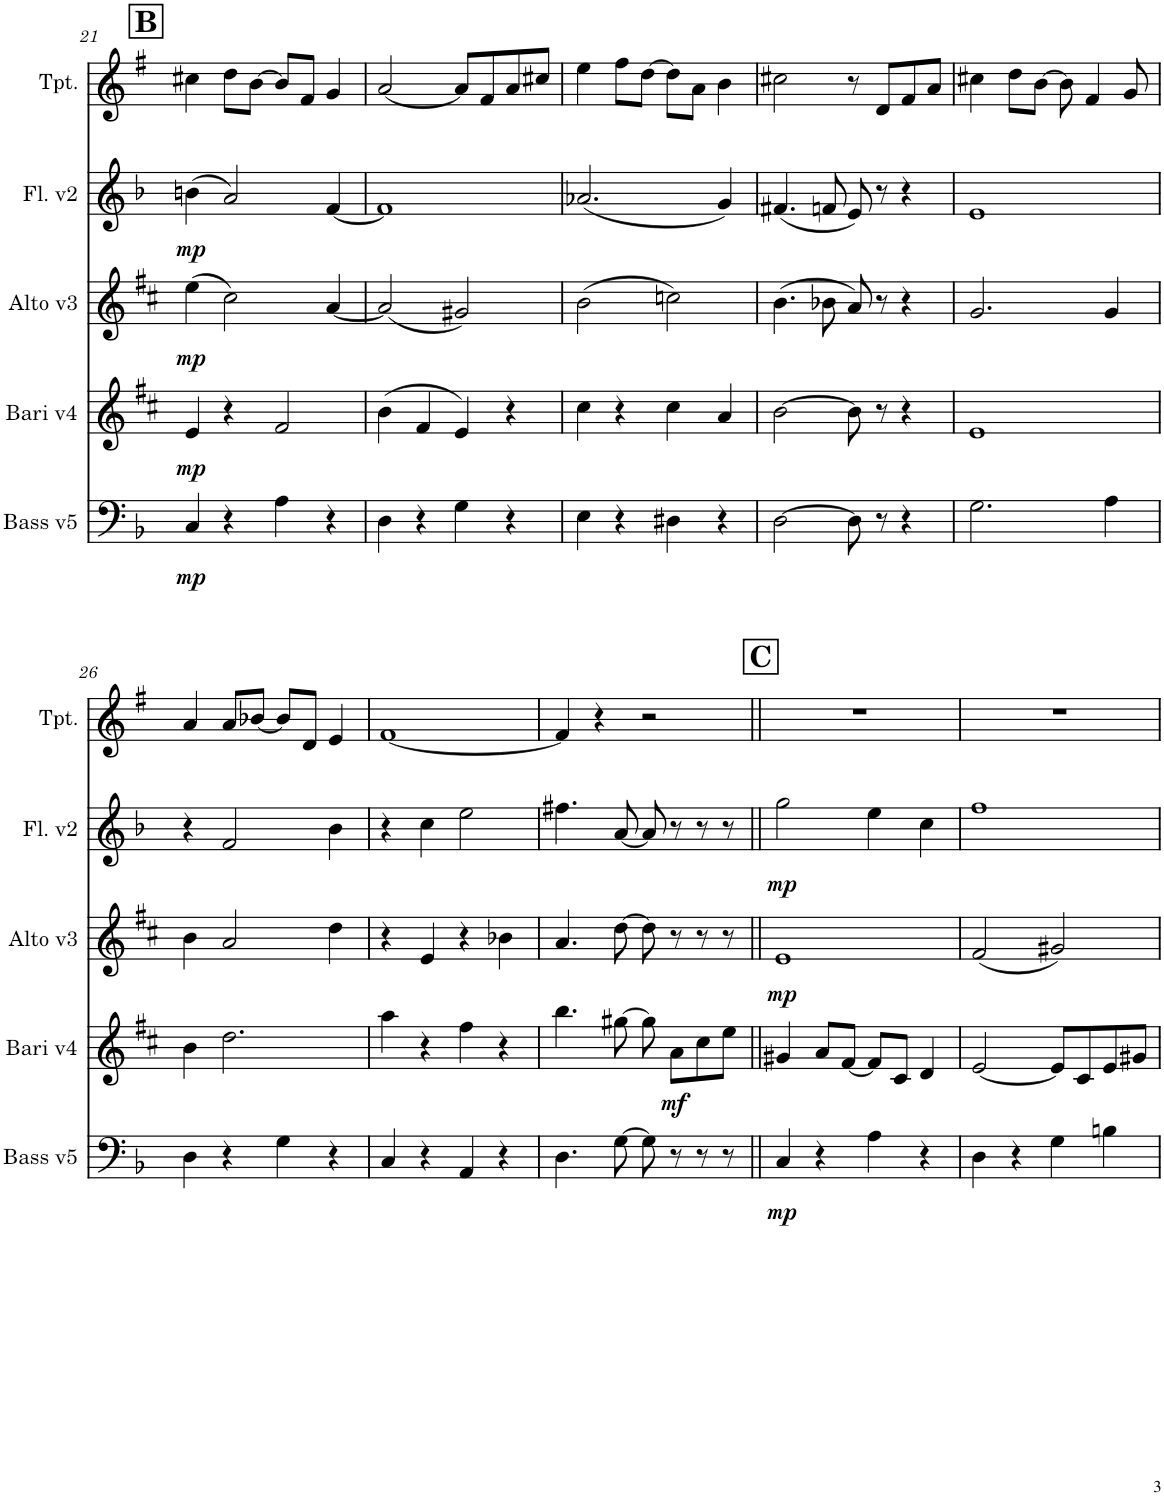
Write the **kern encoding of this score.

**kern	**dynam	**kern	**dynam	**kern	**dynam	**kern	**dynam	**kern
*part5	*part5	*part4	*part4	*part3	*part3	*part2	*part2	*part1
*staff5	*staff5	*staff4	*staff4	*staff3	*staff3	*staff2	*staff2	*staff1
*I"Bass v5	*	*I"Bari v4	*	*I"Alto v3	*	*I"Flute v2	*	*I"Trumpet v1
*I'Bass v5	*	*I'Bari v4	*	*I'Alto v3	*	*I'Fl. v2	*	*I'Tpt.
!!LO:PB:g=z
*clefF4	*	*clefG2	*	*clefG2	*	*clefG2	*	*clefG2
*Trd7c12	*	*Trd12c21	*	*Trd5c9	*	*	*	*Trd1c2
*k[b-]	*	*k[f#c#]	*	*k[f#c#]	*	*k[b-]	*	*k[f#]
*M4/4	*	*M4/4	*	*M4/4	*	*M4/4	*	*M4/4
!!LO:REH:place=s1:a:B:cj:fs=14:t=B
=21	=21	=21	=21	=21	=21	=21	=21	=21
!	!LO:DY:b	!	!LO:DY:b	!	!LO:DY:b	!	!LO:DY:b	!
4C/	mp	4e/	mp	(4ee\	mp	(4bn\	mp	4cc#X\
4r	.	4r	.	2cc#\)	.	2a/)	.	8dd\L
.	.	.	.	.	.	.	.	[8b\J
4A\	.	2f#/	.	.	.	.	.	8b/L]
.	.	.	.	.	.	.	.	8f#/J
4r	.	.	.	[4a/	.	[4f/	.	4g/
=22	=22	=22	=22	=22	=22	=22	=22	=22
4D\	.	(4b\	.	(2a/]	.	1f]	.	[2a/
4r	.	4f#/	.	.	.	.	.	.
4G\	.	4e/)	.	2g#X/)	.	.	.	8a/L]
.	.	.	.	.	.	.	.	8f#/
4r	.	4r	.	.	.	.	.	8a/
.	.	.	.	.	.	.	.	8cc#X/J
=23	=23	=23	=23	=23	=23	=23	=23	=23
4E\	.	4cc#\	.	(2b\	.	(2.a-X/	.	4ee\
4r	.	4r	.	.	.	.	.	8ff#\L
.	.	.	.	.	.	.	.	[8dd\J
4D#X\	.	4cc#\	.	2ccn\)	.	.	.	8dd\L]
.	.	.	.	.	.	.	.	8a\J
4r	.	4a/	.	.	.	4g/)	.	4b\
=24	=24	=24	=24	=24	=24	=24	=24	=24
[2D\	.	[2b\	.	(4.b\	.	(4.f#X/	.	2cc#X\
.	.	.	.	8b-X\	.	8fn/	.	.
8D\]	.	8b\]	.	8a/)	.	8e/)	.	8r
8r	.	8r	.	8r	.	8r	.	8d/L
4r	.	4r	.	4r	.	4r	.	8f#/
.	.	.	.	.	.	.	.	8a/J
=25	=25	=25	=25	=25	=25	=25	=25	=25
2.G\	.	1e	.	2.g/	.	1e	.	4cc#X\
.	.	.	.	.	.	.	.	8dd\L
.	.	.	.	.	.	.	.	[8b\J
.	.	.	.	.	.	.	.	8b\]
.	.	.	.	.	.	.	.	4f#/
4A\	.	.	.	4g/	.	.	.	.
.	.	.	.	.	.	.	.	8g/
!!LO:LB:g=z
=26	=26	=26	=26	=26	=26	=26	=26	=26
4D\	.	4b\	.	4b\	.	4r	.	4a/
4r	.	2.dd\	.	2a/	.	2f/	.	8a/L
.	.	.	.	.	.	.	.	[8b-X/J
4G\	.	.	.	.	.	.	.	8b-/L]
.	.	.	.	.	.	.	.	8d/J
4r	.	.	.	4dd\	.	4b-\	.	4e/
=27	=27	=27	=27	=27	=27	=27	=27	=27
4C/	.	4aa\	.	4r	.	4r	.	[1f#
4r	.	4r	.	4e/	.	4cc\	.	.
4AA/	.	4ff#\	.	4r	.	2ee\	.	.
4r	.	4r	.	4b-X\	.	.	.	.
=28	=28	=28	=28	=28	=28	=28	=28	=28
4.D\	.	4.bb\	.	4.a/	.	4.ff#X\	.	4f#/]
.	.	.	.	.	.	.	.	4r
[8G\	.	[8gg#X\	.	[8dd\	.	[8a/	.	.
8G\]	.	8gg#\]	.	8dd\]	.	8a/]	.	2r
!	!	!	!LO:DY:b	!	!	!	!	!
8r	.	8a\L	mf	8r	.	8r	.	.
8r	.	8cc#\	.	8r	.	8r	.	.
8r	.	8ee\J	.	8r	.	8r	.	.
!!LO:REH:place=s1:a:B:cj:fs=14:t=C
=29||	=29||	=29||	=29||	=29||	=29||	=29||	=29||	=29||
!	!LO:DY:b	!	!	!	!LO:DY:b	!	!LO:DY:b	!
4C/	mp	4g#X/	.	1e	mp	2gg\	mp	1r
4r	.	8a/L	.	.	.	.	.	.
.	.	[8f#/J	.	.	.	.	.	.
4A\	.	8f#/L]	.	.	.	4ee\	.	.
.	.	8c#/J	.	.	.	.	.	.
4r	.	4d/	.	.	.	4cc\	.	.
=30	=30	=30	=30	=30	=30	=30	=30	=30
4D\	.	[2e/	.	(2f#/	.	1ff	.	1r
4r	.	.	.	.	.	.	.	.
4G\	.	8e/L]	.	2g#X/)	.	.	.	.
.	.	8c#/	.	.	.	.	.	.
4Bn\	.	8e/	.	.	.	.	.	.
.	.	8g#X/J	.	.	.	.	.	.
=	=	=	=	=	=	=	=	=
*-	*-	*-	*-	*-	*-	*-	*-	*-
